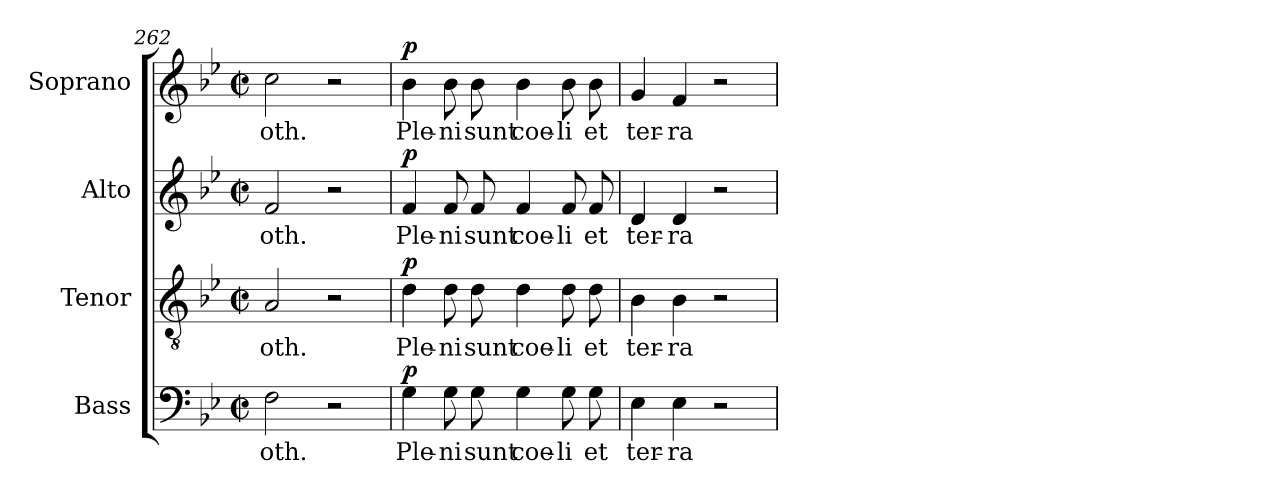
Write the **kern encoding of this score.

**kern	**text	**dynam	**kern	**text	**dynam	**kern	**text	**dynam	**kern	**text	**dynam
*part4	*part4	*part4	*part3	*part3	*part3	*part2	*part2	*part2	*part1	*part1	*part1
*staff4	*staff4	*staff4	*staff3	*staff3	*staff3	*staff2	*staff2	*staff2	*staff1	*staff1	*staff1
*I"Bass	*	*	*I"Tenor	*	*	*I"Alto	*	*	*I"Soprano	*	*
*I'B.	*	*	*I'T.	*	*	*I'A.	*	*	*I'S.	*	*
*clefF4	*	*	*clefGv2	*	*	*clefG2	*	*	*clefG2	*	*
*k[b-e-]	*	*	*k[b-e-]	*	*	*k[b-e-]	*	*	*k[b-e-]	*	*
*B-:	*	*	*B-:	*	*	*B-:	*	*	*B-:	*	*
*M2/2	*	*	*M2/2	*	*	*M2/2	*	*	*M2/2	*	*
*met(c|)	*	*	*met(c|)	*	*	*met(c|)	*	*	*met(c|)	*	*
=262	=262	=262	=262	=262	=262	=262	=262	=262	=262	=262	=262
!	!LO:LY:b:cj	!	!	!LO:LY:b:cj	!	!	!LO:LY:b:cj	!	!	!LO:LY:b:cj	!
2F\	-oth.	.	2A/	-oth.	.	2f/	-oth.	.	2cc\	oth.	.
2r	.	.	2r	.	.	2r	.	.	2r	.	.
=263	=263	=263	=263	=263	=263	=263	=263	=263	=263	=263	=263
!	!LO:LY:b:cj	!LO:DY:a	!	!LO:LY:b:cj	!LO:DY:a	!	!LO:LY:b:cj	!LO:DY:a	!	!LO:LY:b:cj	!LO:DY:a
4G\	Ple-	p	4d\	Ple-	p	4f/	Ple-	p	4b-\	Ple-	p
!	!LO:LY:b:cj	!	!	!LO:LY:b:cj	!	!	!LO:LY:b:cj	!	!	!LO:LY:b:cj	!
8G\	-ni	.	8d\	-ni	.	8f/	-ni	.	8b-\	-ni	.
!	!LO:LY:b:cj	!	!	!LO:LY:b:cj	!	!	!LO:LY:b:cj	!	!	!LO:LY:b:cj	!
8G\	sunt	.	8d\	sunt	.	8f/	sunt	.	8b-\	sunt	.
!	!LO:LY:b:cj	!	!	!LO:LY:b:cj	!	!	!LO:LY:b:cj	!	!	!LO:LY:b:cj	!
4G\	coe-	.	4d\	coe-	.	4f/	coe-	.	4b-\	coe-	.
!	!LO:LY:b:cj	!	!	!LO:LY:b:cj	!	!	!LO:LY:b:cj	!	!	!LO:LY:b:cj	!
8G\	-li	.	8d\	-li	.	8f/	-li	.	8b-\	-li	.
!	!LO:LY:b:cj	!	!	!LO:LY:b:cj	!	!	!LO:LY:b:cj	!	!	!LO:LY:b:cj	!
8G\	et	.	8d\	et	.	8f/	et	.	8b-\	et	.
=264	=264	=264	=264	=264	=264	=264	=264	=264	=264	=264	=264
!	!LO:LY:b:cj	!	!	!LO:LY:b:cj	!	!	!LO:LY:b:cj	!	!	!LO:LY:b:cj	!
4E-\	ter-	.	4B-\	ter-	.	4d/	ter-	.	4g/	ter-	.
!	!LO:LY:b:cj	!	!	!LO:LY:b:cj	!	!	!LO:LY:b:cj	!	!	!LO:LY:b:cj	!
4E-\	-ra	.	4B-\	-ra	.	4d/	-ra	.	4f/	-ra	.
2r	.	.	2r	.	.	2r	.	.	2r	.	.
=	=	=	=	=	=	=	=	=	=	=	=
*-	*-	*-	*-	*-	*-	*-	*-	*-	*-	*-	*-
